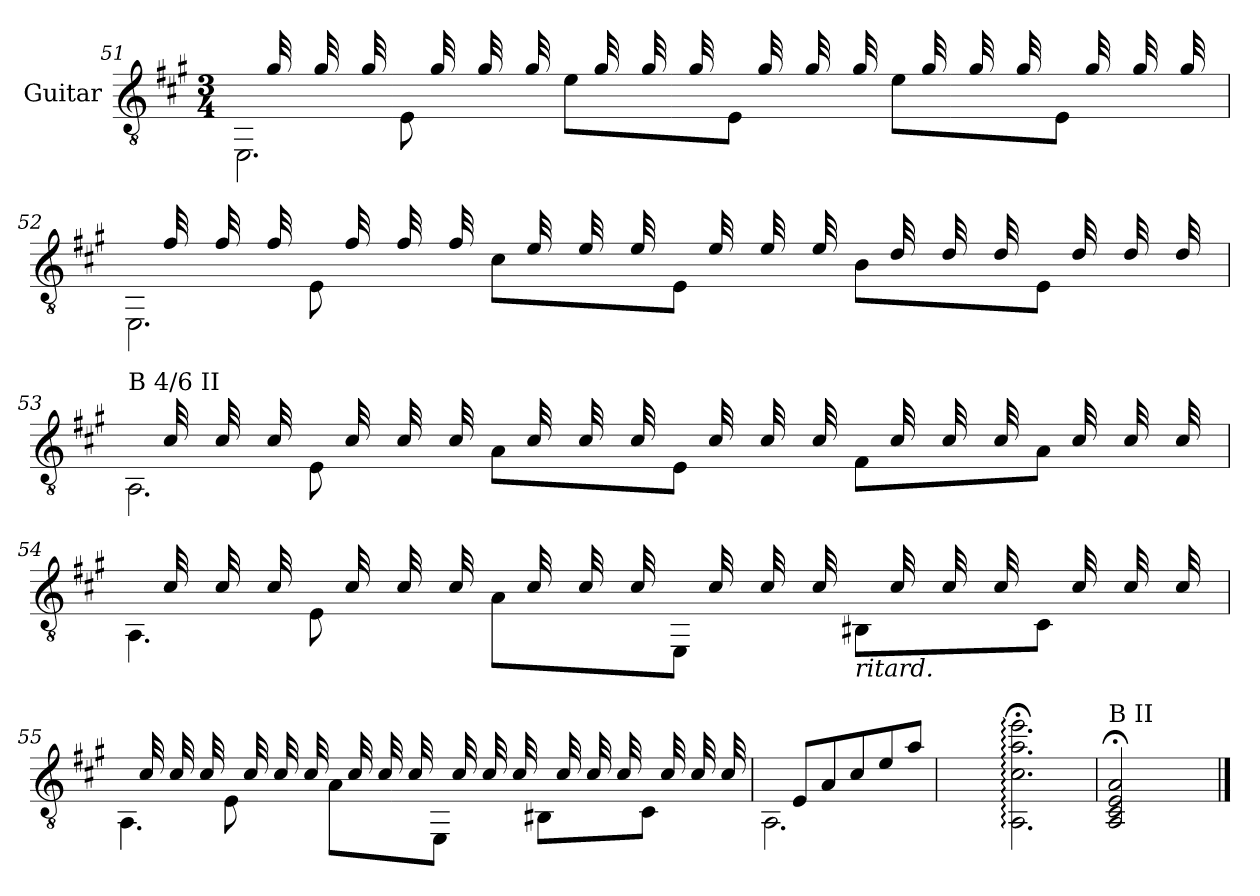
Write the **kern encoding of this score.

**kern
*part1
*staff1
*I"Guitar
*clefGv2
*k[f#c#g#]
*M3/4
=51
*^
*	*^
32ryy	2.EE\	8ryy
*tremolo	*	*
32g#/	.	.
32g#/	.	.
32g#/	.	.
*Xtremolo	*	*
32ryy	.	8E\
*tremolo	*	*
32g#/	.	.
32g#/	.	.
32g#/	.	.
*Xtremolo	*	*
32ryy	.	8e\L
*tremolo	*	*
32g#/	.	.
32g#/	.	.
32g#/	.	.
*Xtremolo	*	*
32ryy	.	8E\J
*tremolo	*	*
32g#/	.	.
32g#/	.	.
32g#/	.	.
*Xtremolo	*	*
32ryy	.	8e\L
*tremolo	*	*
32g#/	.	.
32g#/	.	.
32g#/	.	.
*Xtremolo	*	*
32ryy	.	8E\J
*tremolo	*	*
32g#/	.	.
32g#/	.	.
32g#/	.	.
*Xtremolo	*	*
!!LO:LB:g=z	!!	!!
=52	=52	=52
32ryy	2.EE\	8ryy
*tremolo	*	*
32f#/	.	.
32f#/	.	.
32f#/	.	.
*Xtremolo	*	*
32ryy	.	8E\
*tremolo	*	*
32f#/	.	.
32f#/	.	.
32f#/	.	.
*Xtremolo	*	*
32ryy	.	8c#\L
*tremolo	*	*
32e/	.	.
32e/	.	.
32e/	.	.
*Xtremolo	*	*
32ryy	.	8E\J
*tremolo	*	*
32e/	.	.
32e/	.	.
32e/	.	.
*Xtremolo	*	*
32ryy	.	8B\L
*tremolo	*	*
32d/	.	.
32d/	.	.
32d/	.	.
*Xtremolo	*	*
32ryy	.	8E\J
*tremolo	*	*
32d/	.	.
32d/	.	.
32d/	.	.
*Xtremolo	*	*
=53	=53	=53
!LO:TX:a:t=B 4/6 II	!	!
32ryy	2.AA\	8ryy
*tremolo	*	*
32c#/	.	.
32c#/	.	.
32c#/	.	.
*Xtremolo	*	*
32ryy	.	8E\
*tremolo	*	*
32c#/	.	.
32c#/	.	.
32c#/	.	.
*Xtremolo	*	*
32ryy	.	8A\L
*tremolo	*	*
32c#/	.	.
32c#/	.	.
32c#/	.	.
*Xtremolo	*	*
32ryy	.	8E\J
*tremolo	*	*
32c#/	.	.
32c#/	.	.
32c#/	.	.
*Xtremolo	*	*
32ryy	.	8F#\L
*tremolo	*	*
32c#/	.	.
32c#/	.	.
32c#/	.	.
*Xtremolo	*	*
32ryy	.	8A\J
*tremolo	*	*
32c#/	.	.
32c#/	.	.
32c#/	.	.
*Xtremolo	*	*
=54	=54	=54
32ryy	4.AA\	8ryy
*tremolo	*	*
32c#/	.	.
32c#/	.	.
32c#/	.	.
*Xtremolo	*	*
32ryy	.	8E\
*tremolo	*	*
32c#/	.	.
32c#/	.	.
32c#/	.	.
*Xtremolo	*	*
32ryy	.	8A\L
*tremolo	*	*
32c#/	.	.
32c#/	.	.
32c#/	.	.
*Xtremolo	*	*
32ryy	4.ryy	8EE\J
*tremolo	*	*
32c#/	.	.
32c#/	.	.
32c#/	.	.
*Xtremolo	*	*
*MM80	*	*
!LO:TX:b:i:t=ritard.	!	!
32ryy	.	8BB#X\L
*MM78	*	*
!LO:TX:a:B:t=.8	!	!
*tremolo	*	*
32c#/	.	.
32c#/	.	.
32c#/	.	.
*Xtremolo	*	*
*MM75	*	*
32ryy	.	8C#\J
*MM73	*	*
!LO:TX:a:B:t=.7	!	!
*tremolo	*	*
32c#/	.	.
32c#/	.	.
32c#/	.	.
*Xtremolo	*	*
!!LO:LB:g=z	!!	!!
=55	=55	=55
*MM70	*	*
32ryy	4.AA\	8ryy
*MM68	*	*
!LO:TX:a:B:t=.8	!	!
*tremolo	*	*
32c#/	.	.
32c#/	.	.
32c#/	.	.
*Xtremolo	*	*
*MM65	*	*
32ryy	.	8E\
*MM63	*	*
!LO:TX:a:B:t=.8	!	!
*tremolo	*	*
32c#/	.	.
32c#/	.	.
32c#/	.	.
*Xtremolo	*	*
*MM60	*	*
32ryy	.	8A\L
*MM58	*	*
!LO:TX:a:B:t=.8	!	!
*tremolo	*	*
32c#/	.	.
32c#/	.	.
32c#/	.	.
*Xtremolo	*	*
*MM55	*	*
32ryy	4.ryy	8EE\J
*MM53	*	*
!LO:TX:a:B:t=.7	!	!
*tremolo	*	*
32c#/	.	.
32c#/	.	.
32c#/	.	.
*Xtremolo	*	*
*MM50	*	*
32ryy	.	8BB#X\L
*MM48	*	*
!LO:TX:a:B:t=.8	!	!
*tremolo	*	*
32c#/	.	.
32c#/	.	.
32c#/	.	.
*Xtremolo	*	*
*MM45	*	*
32ryy	.	8C#\J
*MM43	*	*
!LO:TX:a:B:t=.8	!	!
*tremolo	*	*
32c#/	.	.
32c#/	.	.
32c#/	.	.
*Xtremolo	*	*
=56	=56	=56
*MM40	*	*
8ryy	2.AA\	2.ryy
8E/L	.	.
8A/	.	.
8c#/	.	.
8e/	.	.
8a/J	.	.
*	*v	*v
=57	=57
2.AA\;<: 2.c#\;<: 2.a\;<: 2.ee\;<:	2.ryy
=58	=58
!LO:TX:a:t=B II	!
2AA/;< 2C#/;< 2E/;< 2A/;<	2.ryy
4ryy	.
*v	*v
==
*-
